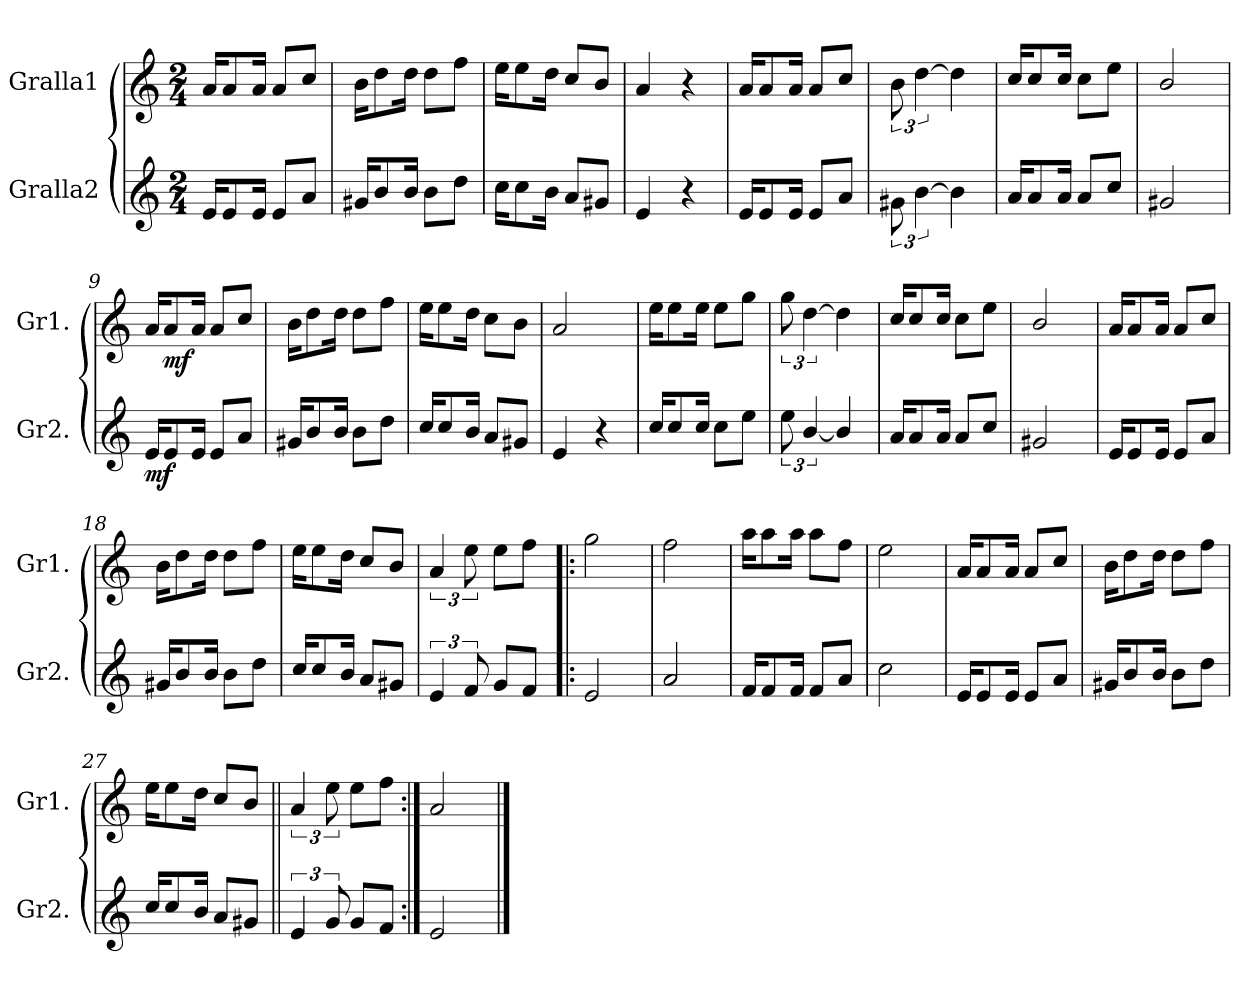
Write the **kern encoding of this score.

**kern	**dynam	**kern	**dynam
*part2	*part2	*part1	*part1
*staff2	*staff2	*staff1	*staff1
*I"Gralla2	*	*I"Gralla1	*
*I'Gr2.	*	*I'Gr1.	*
*clefG2	*	*clefG2	*
*k[]	*	*k[]	*
*M2/4	*	*M2/4	*
*MM80	*	*MM80	*
=1	=1	=1	=1
16e/KL	.	16a/KL	.
8e/	.	8a/	.
16e/Jk	.	16a/Jk	.
8e/L	.	8a/L	.
8a/J	.	8cc/J	.
=2	=2	=2	=2
16g#X/KL	.	16b\KL	.
8b/	.	8dd\	.
16b/Jk	.	16dd\Jk	.
8b\L	.	8dd\L	.
8dd\J	.	8ff\J	.
=3	=3	=3	=3
16cc\KL	.	16ee\KL	.
8cc\	.	8ee\	.
16b\Jk	.	16dd\Jk	.
8a/L	.	8cc/L	.
8g#X/J	.	8b/J	.
=4	=4	=4	=4
4e/	.	4a/	.
4r	.	4r	.
=5	=5	=5	=5
16e/KL	.	16a/KL	.
8e/	.	8a/	.
16e/Jk	.	16a/Jk	.
8e/L	.	8a/L	.
8a/J	.	8cc/J	.
=6	=6	=6	=6
12g#X\	.	12b\	.
[6b\	.	[6dd\	.
4b\]	.	4dd\]	.
=7	=7	=7	=7
16a/KL	.	16cc/KL	.
8a/	.	8cc/	.
16a/Jk	.	16cc/Jk	.
8a/L	.	8cc\L	.
8cc/J	.	8ee\J	.
!!LO:LB:g=z
=8	=8	=8	=8
2g#X/	.	2b/	.
=9	=9	=9	=9
!	!LO:DY:b	!	!
16e/KL	mf	16a/KL	.
!	!	!	!LO:DY:b
8e/	.	8a/	mf
16e/Jk	.	16a/Jk	.
8e/L	.	8a/L	.
8a/J	.	8cc/J	.
=10	=10	=10	=10
16g#X/KL	.	16b\KL	.
8b/	.	8dd\	.
16b/Jk	.	16dd\Jk	.
8b\L	.	8dd\L	.
8dd\J	.	8ff\J	.
=11	=11	=11	=11
16cc/KL	.	16ee\KL	.
8cc/	.	8ee\	.
16b/Jk	.	16dd\Jk	.
8a/L	.	8cc\L	.
8g#X/J	.	8b\J	.
=12	=12	=12	=12
4e/	.	2a/	.
4r	.	.	.
=13	=13	=13	=13
16cc/KL	.	16ee\KL	.
8cc/	.	8ee\	.
16cc/Jk	.	16ee\Jk	.
8cc\L	.	8ee\L	.
8ee\J	.	8gg\J	.
=14	=14	=14	=14
12ee\	.	12gg\	.
[6b/	.	[6dd\	.
4b/]	.	4dd\]	.
=15	=15	=15	=15
16a/KL	.	16cc/KL	.
8a/	.	8cc/	.
16a/Jk	.	16cc/Jk	.
8a/L	.	8cc\L	.
8cc/J	.	8ee\J	.
!!LO:LB:g=z
=16	=16	=16	=16
2g#X/	.	2b/	.
=17	=17	=17	=17
16e/KL	.	16a/KL	.
8e/	.	8a/	.
16e/Jk	.	16a/Jk	.
8e/L	.	8a/L	.
8a/J	.	8cc/J	.
=18	=18	=18	=18
16g#X/KL	.	16b\KL	.
8b/	.	8dd\	.
16b/Jk	.	16dd\Jk	.
8b\L	.	8dd\L	.
8dd\J	.	8ff\J	.
=19	=19	=19	=19
16cc/KL	.	16ee\KL	.
8cc/	.	8ee\	.
16b/Jk	.	16dd\Jk	.
8a/L	.	8cc/L	.
8g#X/J	.	8b/J	.
=20	=20	=20	=20
6e/	.	6a/	.
12f/	.	12ee\	.
8g/L	.	8ee\L	.
8f/J	.	8ff\J	.
=21!|:	=21!|:	=21!|:	=21!|:
2e/	.	2gg\	.
=22	=22	=22	=22
2a/	.	2ff\	.
=23	=23	=23	=23
16f/KL	.	16aa\KL	.
8f/	.	8aa\	.
16f/Jk	.	16aa\Jk	.
8f/L	.	8aa\L	.
8a/J	.	8ff\J	.
!!LO:LB:g=z
=24	=24	=24	=24
2cc\	.	2ee\	.
=25	=25	=25	=25
16e/KL	.	16a/KL	.
8e/	.	8a/	.
16e/Jk	.	16a/Jk	.
8e/L	.	8a/L	.
8a/J	.	8cc/J	.
=26	=26	=26	=26
16g#X/KL	.	16b\KL	.
8b/	.	8dd\	.
16b/Jk	.	16dd\Jk	.
8b\L	.	8dd\L	.
8dd\J	.	8ff\J	.
=27	=27	=27	=27
16cc/KL	.	16ee\KL	.
8cc/	.	8ee\	.
16b/Jk	.	16dd\Jk	.
8a/L	.	8cc/L	.
8g#X/J	.	8b/J	.
=28||	=28||	=28||	=28||
6e/	.	6a/	.
12g/	.	12ee\	.
8g/L	.	8ee\L	.
8f/J	.	8ff\J	.
=29:|!	=29:|!	=29:|!	=29:|!
2e/	.	2a/	.
==	==	==	==
*-	*-	*-	*-
